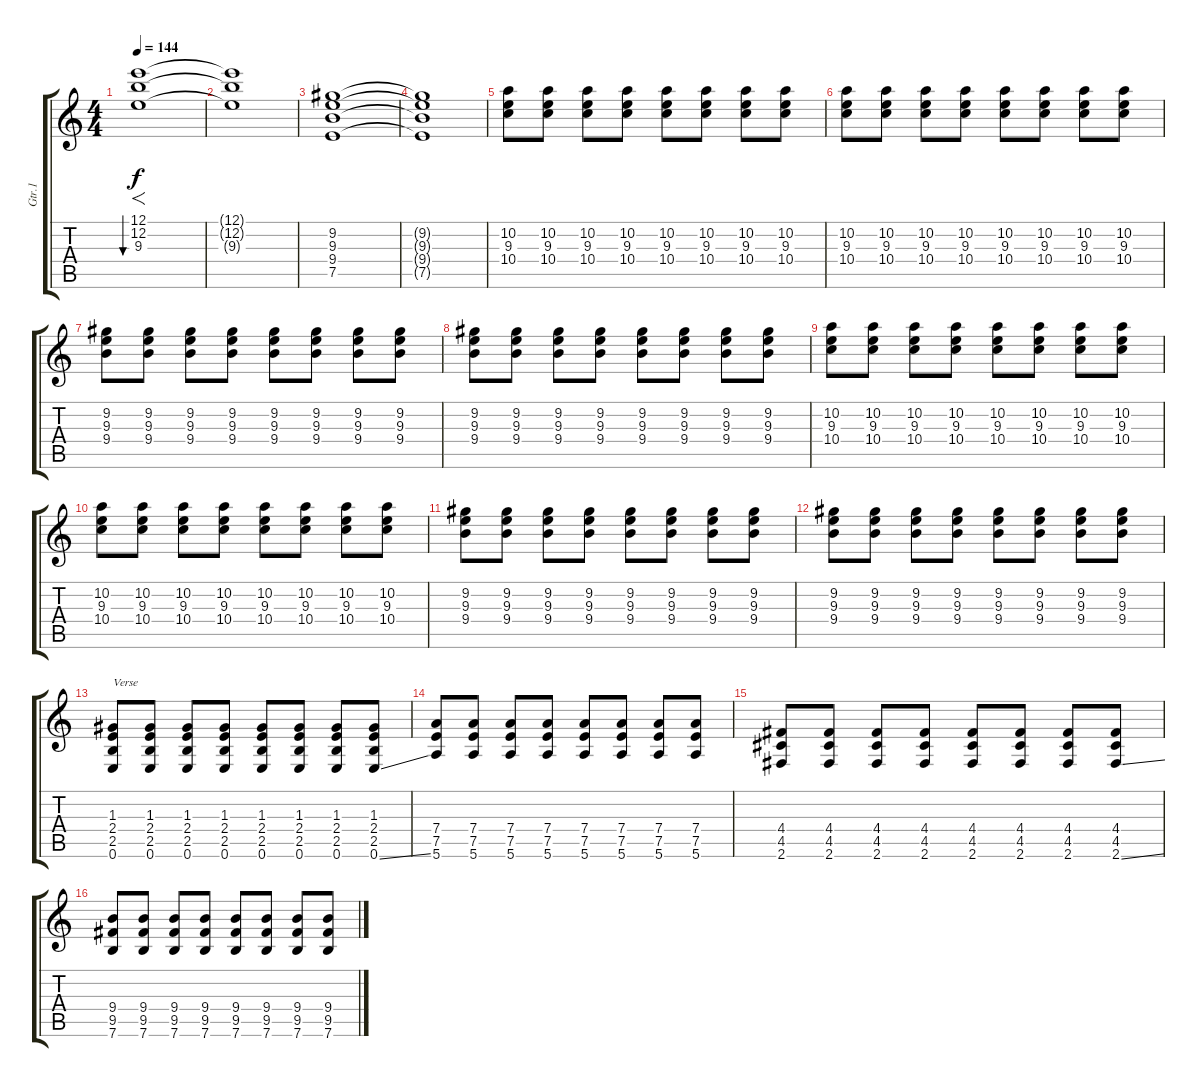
\track ("Gtr.1" "Gtr.1") {instrument overdrivenguitar}
\staff {score tabs}
\tuning (E4 B3 G3 D3 A2 E2) {hide}
\ts (4 4)
\tempo 144
\clef g2
\ks c
(12.1 12.2 9.3).1{f bu 240 dy f instrument overdrivenguitar} |
(12.1{t} 12.2{t} 9.3{t}).1 |
(9.2 9.3 9.4 7.5).1 |
(9.2{t} 9.3{t} 9.4{t} 7.5{t}).1 |
(10.2 9.3 10.4).8 (10.2 9.3 10.4).8 (10.2 9.3 10.4).8 (10.2 9.3 10.4).8 (10.2 9.3 10.4).8 (10.2 9.3 10.4).8 (10.2 9.3 10.4).8 (10.2 9.3 10.4).8 |
(10.2 9.3 10.4).8 (10.2 9.3 10.4).8 (10.2 9.3 10.4).8 (10.2 9.3 10.4).8 (10.2 9.3 10.4).8 (10.2 9.3 10.4).8 (10.2 9.3 10.4).8 (10.2 9.3 10.4).8 |
(9.2 9.3 9.4).8 (9.2 9.3 9.4).8 (9.2 9.3 9.4).8 (9.2 9.3 9.4).8 (9.2 9.3 9.4).8 (9.2 9.3 9.4).8 (9.2 9.3 9.4).8 (9.2 9.3 9.4).8 |
(9.2 9.3 9.4).8 (9.2 9.3 9.4).8 (9.2 9.3 9.4).8 (9.2 9.3 9.4).8 (9.2 9.3 9.4).8 (9.2 9.3 9.4).8 (9.2 9.3 9.4).8 (9.2 9.3 9.4).8 |
(10.2 9.3 10.4).8 (10.2 9.3 10.4).8 (10.2 9.3 10.4).8 (10.2 9.3 10.4).8 (10.2 9.3 10.4).8 (10.2 9.3 10.4).8 (10.2 9.3 10.4).8 (10.2 9.3 10.4).8 |
(10.2 9.3 10.4).8 (10.2 9.3 10.4).8 (10.2 9.3 10.4).8 (10.2 9.3 10.4).8 (10.2 9.3 10.4).8 (10.2 9.3 10.4).8 (10.2 9.3 10.4).8 (10.2 9.3 10.4).8 |
(9.2 9.3 9.4).8 (9.2 9.3 9.4).8 (9.2 9.3 9.4).8 (9.2 9.3 9.4).8 (9.2 9.3 9.4).8 (9.2 9.3 9.4).8 (9.2 9.3 9.4).8 (9.2 9.3 9.4).8 |
(9.2 9.3 9.4).8 (9.2 9.3 9.4).8 (9.2 9.3 9.4).8 (9.2 9.3 9.4).8 (9.2 9.3 9.4).8 (9.2 9.3 9.4).8 (9.2 9.3 9.4).8 (9.2 9.3 9.4).8 |
(1.3 2.4 2.5 0.6).8{txt "Verse" instrument electricguitarmuted} (1.3 2.4 2.5 0.6).8 (1.3 2.4 2.5 0.6).8 (1.3 2.4 2.5 0.6).8 (1.3 2.4 2.5 0.6).8 (1.3 2.4 2.5 0.6).8 (1.3 2.4 2.5 0.6).8 (1.3 2.4 2.5 0.6{ss}).8 |
(7.4 7.5 5.6).8 (7.4 7.5 5.6).8 (7.4 7.5 5.6).8 (7.4 7.5 5.6).8 (7.4 7.5 5.6).8 (7.4 7.5 5.6).8 (7.4 7.5 5.6).8 (7.4 7.5 5.6).8 |
(4.4 4.5 2.6).8 (4.4 4.5 2.6).8 (4.4 4.5 2.6).8 (4.4 4.5 2.6).8 (4.4 4.5 2.6).8 (4.4 4.5 2.6).8 (4.4 4.5 2.6).8 (4.4 4.5 2.6{ss}).8 |
(9.4 9.5 7.6).8 (9.4 9.5 7.6).8 (9.4 9.5 7.6).8 (9.4 9.5 7.6).8 (9.4 9.5 7.6).8 (9.4 9.5 7.6).8 (9.4 9.5 7.6).8 (9.4 9.5 7.6).8
